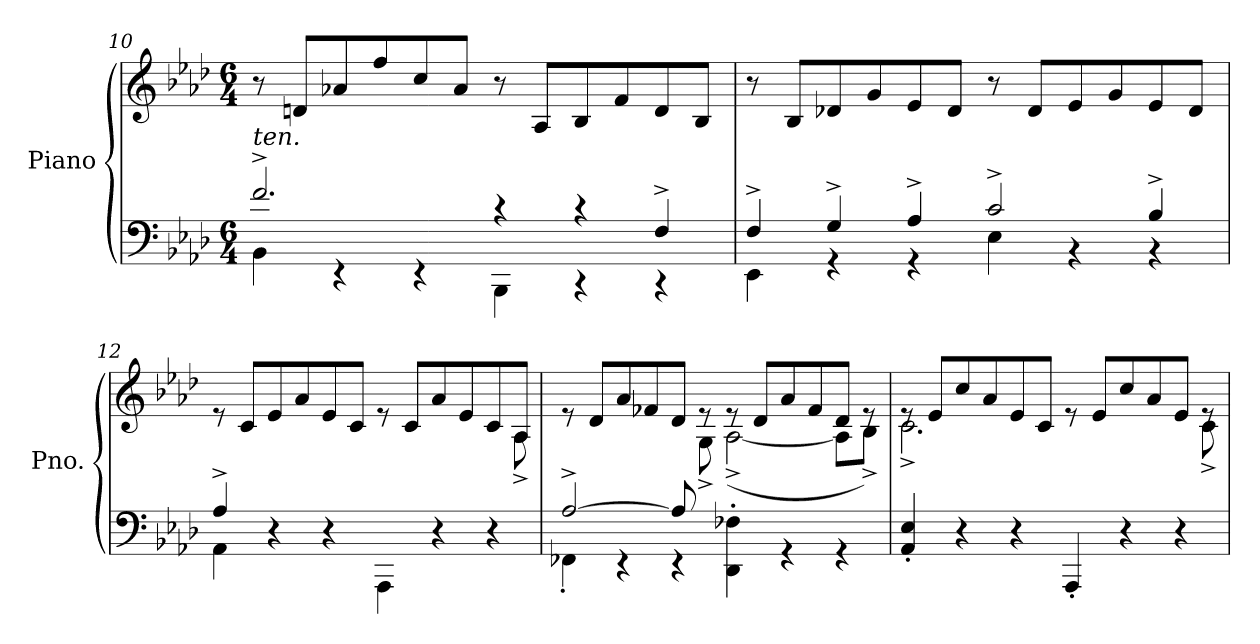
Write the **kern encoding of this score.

**kern	**kern
*part1	*part1
*staff2	*staff1
*I"Piano	*
*I'Pno.	*
*clefF4	*clefG2
*k[b-e-a-d-]	*k[b-e-a-d-]
*M6/4	*M6/4
=10	=10
*^	*
!LO:TX:a:i:t=ten.	!	!
2.f^/	4BB-:\	8r
.	.	8dn/L
.	4r	8a-X/
.	.	8ff/
.	4r	8cc/
.	.	8a-/J
4r	4BBB-\	8r
.	.	8A-/L
4r	4r	8B-/
.	.	8f/
4F^/	4r	8d/
.	.	8B-/J
=11	=11	=11
4F^/	4EE-:\	8r
.	.	8B-/L
4G^/	4r	8d-X/
.	.	8g/
4A-^/	4r	8e-/
.	.	8d-/J
2c^/	4E-:\	8r
.	.	8d-/L
.	4r	8e-/
.	.	8g/
4B-^/	4r	8e-/
.	.	8d-/J
=12	=12	=12
*	*	*^
4A-^/	4AA-\	8re	4.ryy
.	.	8c/L	.
4r	1ryy	8e-/	.
*	*	*v	*v
.	.	8a-/
4r	.	8e-/
.	.	8c/J
4AAA-\	.	8re
.	.	8c/L
4r	.	8a-/
.	.	8e-/
4r	4ryy	8c/
*	*	*^
.	.	8A-/J	8A-^\
=13	=13	=13	=13
[2A-^/	4FF-X'\	8re	8ryy
*	*	*v	*v
.	.	8d-/L
.	4r	8a-/
.	.	8f-X/
8A-/]	4r	8d-/J
*	*	*^
8ryy	.	8re	8G^\
4DD-\' 4F-X\'	2.ryy	8re	(<[2A-^\
.	.	8d-/L	.
4rGG	.	8a-/	.
.	.	8f-/	.
4rGG	.	8d-/J	8A-\L]
.	.	8re	8B-^\J)
*v	*v	*	*
=14	=14	=14
4AA-/' 4E-/'	8re	2.c^\
.	8e-/L	.
4r	8cc/	.
.	8a-/	.
4r	8e-/	.
.	8c/J	.
4AAA-'/	8re	8ryy
*	*v	*v
.	8e-/L
4r	8cc/
.	8a-/
4r	8e-/J
*	*^
.	8re	8c^\
*	*v	*v
=	=
*-	*-
